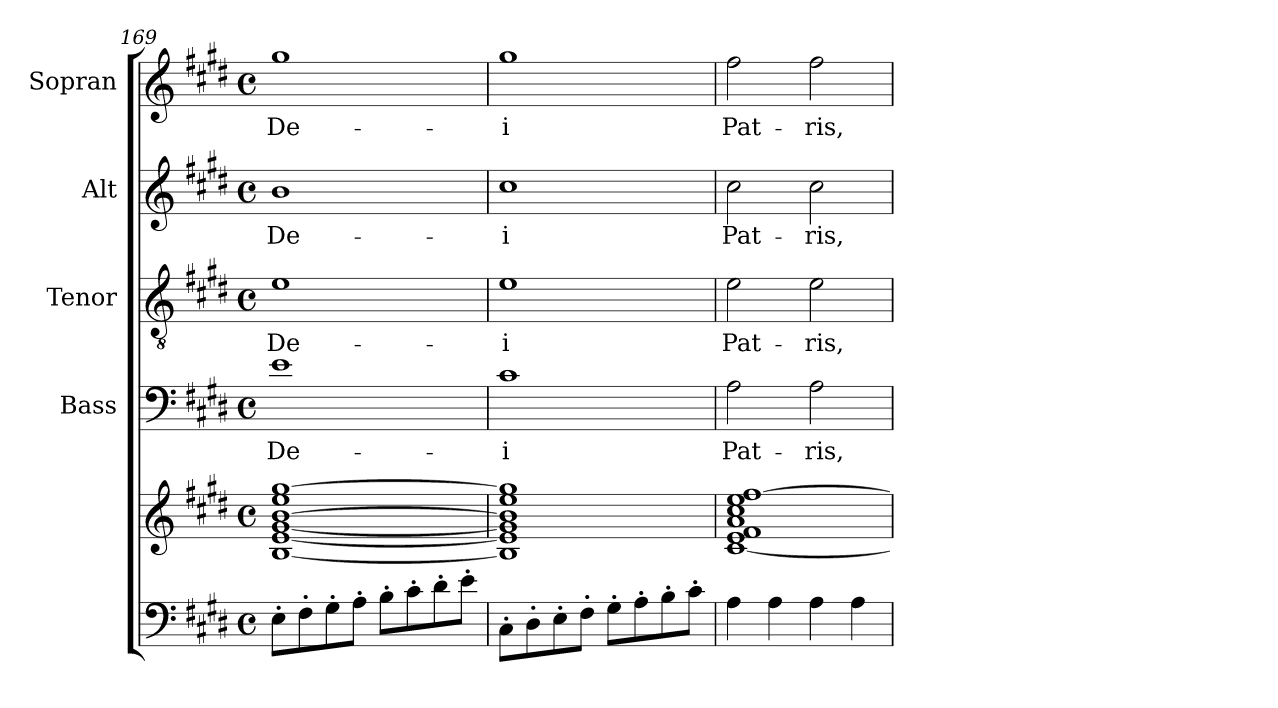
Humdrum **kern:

**kern	**kern	**kern	**text	**kern	**text	**kern	**text	**kern	**text
*part5	*part5	*part4	*part4	*part3	*part3	*part2	*part2	*part1	*part1
*staff6	*staff5	*staff4	*staff4	*staff3	*staff3	*staff2	*staff2	*staff1	*staff1
*	*	*I"Bass	*	*I"Tenor	*	*I"Alt	*	*I"Sopran	*
*	*	*I'B.	*	*I'T.	*	*I'A.	*	*I'S.	*
*clefF4	*clefG2	*clefF4	*	*clefGv2	*	*clefG2	*	*clefG2	*
*k[f#c#g#d#]	*k[f#c#g#d#]	*k[f#c#g#d#]	*	*k[f#c#g#d#]	*	*k[f#c#g#d#]	*	*k[f#c#g#d#]	*
*E:	*E:	*E:	*	*E:	*	*E:	*	*E:	*
*M4/4	*M4/4	*M4/4	*	*M4/4	*	*M4/4	*	*M4/4	*
*met(c)	*met(c)	*met(c)	*	*met(c)	*	*met(c)	*	*met(c)	*
=169	=169	=169	=169	=169	=169	=169	=169	=169	=169
!	!	!	!LO:LY:b	!	!LO:LY:b	!	!LO:LY:b	!	!LO:LY:b
8E'>\L	[1B [1e [1g# [1b 1ee [1gg#	1e	De-	1e	De-	1b	De-	1gg#	De-
8F#'>\	.	.	.	.	.	.	.	.	.
8G#'>\	.	.	.	.	.	.	.	.	.
8A'>\J	.	.	.	.	.	.	.	.	.
8B'>\L	.	.	.	.	.	.	.	.	.
8c#'>\	.	.	.	.	.	.	.	.	.
8d#'>\	.	.	.	.	.	.	.	.	.
8e'>\J	.	.	.	.	.	.	.	.	.
=170	=170	=170	=170	=170	=170	=170	=170	=170	=170
!	!	!	!LO:LY:b	!	!LO:LY:b	!	!LO:LY:b	!	!LO:LY:b
8C#'>\L	1B] 1e] 1g#] 1b] 1ee 1gg#]	1c#	-i	1e	-i	1cc#	-i	1gg#	-i
8D#'>\	.	.	.	.	.	.	.	.	.
8E'>\	.	.	.	.	.	.	.	.	.
8F#'>\J	.	.	.	.	.	.	.	.	.
8G#'>\L	.	.	.	.	.	.	.	.	.
8A'>\	.	.	.	.	.	.	.	.	.
8B'>\	.	.	.	.	.	.	.	.	.
8c#'>\J	.	.	.	.	.	.	.	.	.
=171	=171	=171	=171	=171	=171	=171	=171	=171	=171
!	!	!	!LO:LY:b	!	!LO:LY:b	!	!LO:LY:b	!	!LO:LY:b
4A\	[1c# 1e 1f# 1a 1cc# 1ee [1ff#	2A\	Pat-	2e\	Pat-	2cc#\	Pat-	2ff#\	Pat-
4A\	.	.	.	.	.	.	.	.	.
!	!	!	!LO:LY:b	!	!LO:LY:b	!	!LO:LY:b	!	!LO:LY:b
4A\	.	2A\	-ris,	2e\	-ris,	2cc#\	-ris,	2ff#\	-ris,
4A\	.	.	.	.	.	.	.	.	.
=	=	=	=	=	=	=	=	=	=
*-	*-	*-	*-	*-	*-	*-	*-	*-	*-
